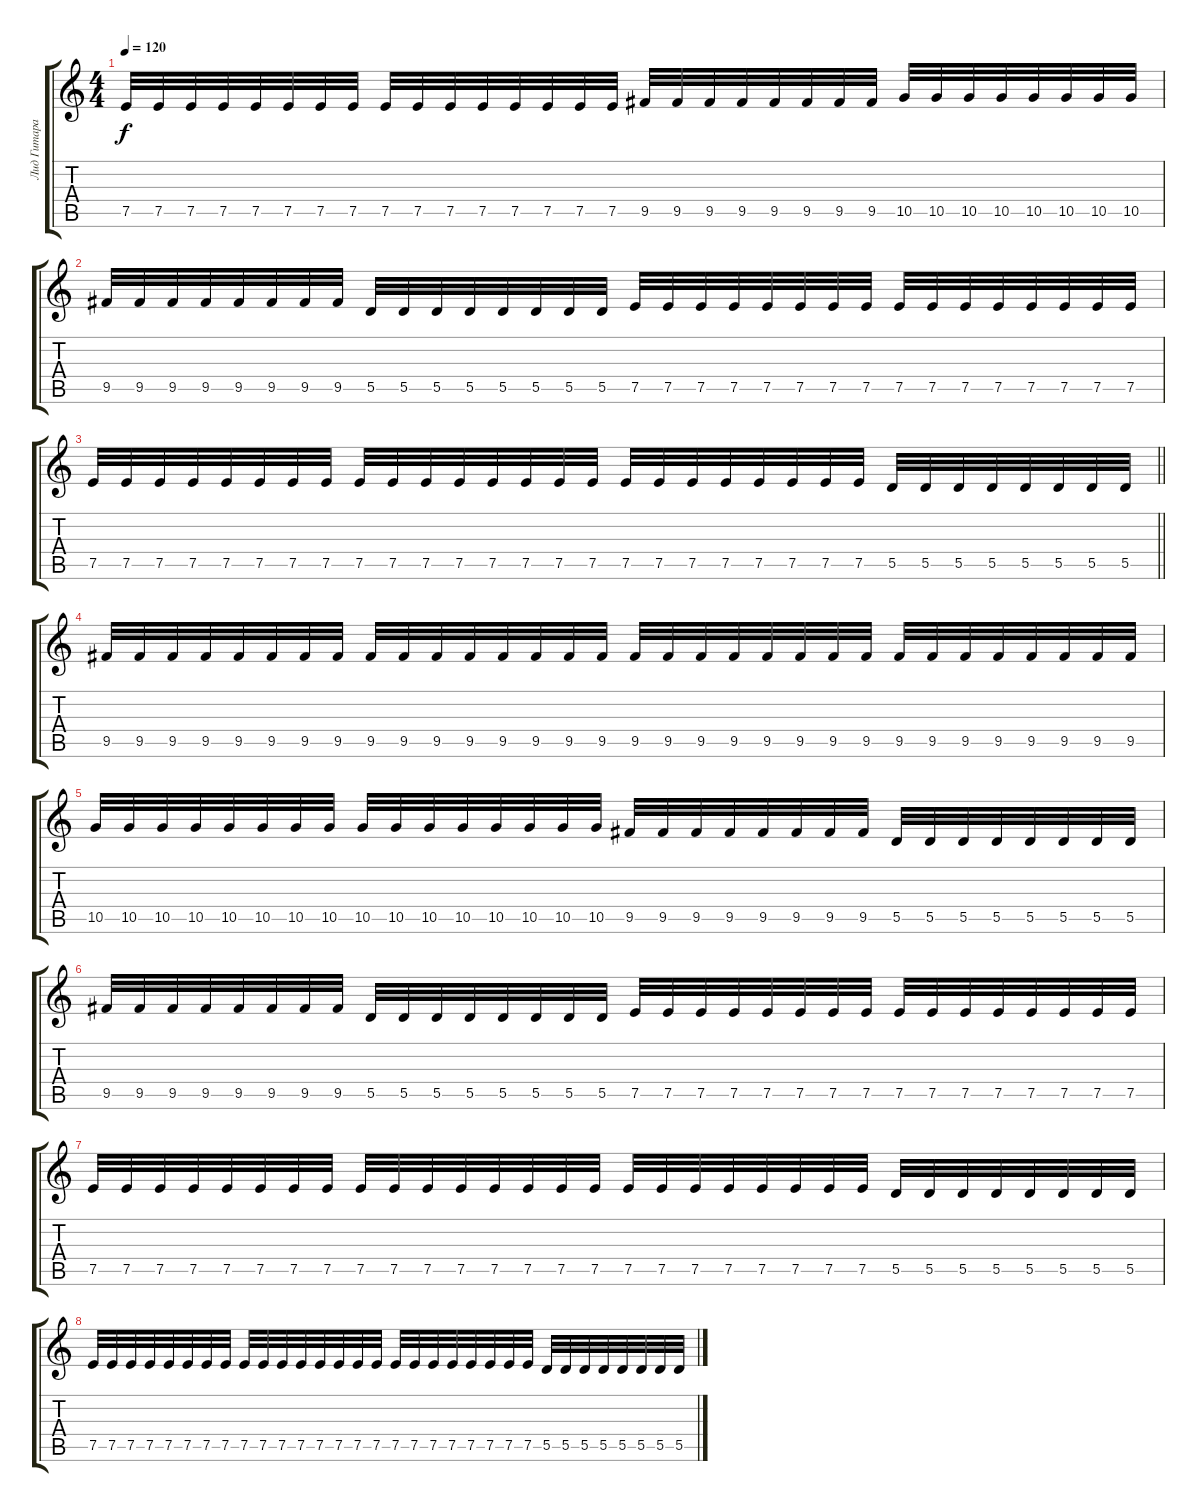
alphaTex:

\track ("Лид Гитара" "Лид Гитара") {instrument overdrivenguitar}
\staff {score tabs}
\tuning (E4 B3 G3 D3 A2 E2) {hide}
\ts (4 4)
\tempo 120
\clef g2
\ks c
7.5.32{dy f} 7.5.32 7.5.32 7.5.32 7.5.32 7.5.32 7.5.32 7.5.32 7.5.32 7.5.32 7.5.32 7.5.32 7.5.32 7.5.32 7.5.32 7.5.32 9.5.32 9.5.32 9.5.32 9.5.32 9.5.32 9.5.32 9.5.32 9.5.32 10.5.32 10.5.32 10.5.32 10.5.32 10.5.32 10.5.32 10.5.32 10.5.32 |
9.5.32 9.5.32 9.5.32 9.5.32 9.5.32 9.5.32 9.5.32 9.5.32 5.5.32 5.5.32 5.5.32 5.5.32 5.5.32 5.5.32 5.5.32 5.5.32 7.5.32 7.5.32 7.5.32 7.5.32 7.5.32 7.5.32 7.5.32 7.5.32 7.5.32 7.5.32 7.5.32 7.5.32 7.5.32 7.5.32 7.5.32 7.5.32 |
\barLineRight lightlight
7.5.32 7.5.32 7.5.32 7.5.32 7.5.32 7.5.32 7.5.32 7.5.32 7.5.32 7.5.32 7.5.32 7.5.32 7.5.32 7.5.32 7.5.32 7.5.32 7.5.32 7.5.32 7.5.32 7.5.32 7.5.32 7.5.32 7.5.32 7.5.32 5.5.32 5.5.32 5.5.32 5.5.32 5.5.32 5.5.32 5.5.32 5.5.32 |
\section ("" "")
9.5.32 9.5.32 9.5.32 9.5.32 9.5.32 9.5.32 9.5.32 9.5.32 9.5.32 9.5.32 9.5.32 9.5.32 9.5.32 9.5.32 9.5.32 9.5.32 9.5.32 9.5.32 9.5.32 9.5.32 9.5.32 9.5.32 9.5.32 9.5.32 9.5.32 9.5.32 9.5.32 9.5.32 9.5.32 9.5.32 9.5.32 9.5.32 |
10.5.32 10.5.32 10.5.32 10.5.32 10.5.32 10.5.32 10.5.32 10.5.32 10.5.32 10.5.32 10.5.32 10.5.32 10.5.32 10.5.32 10.5.32 10.5.32 9.5.32 9.5.32 9.5.32 9.5.32 9.5.32 9.5.32 9.5.32 9.5.32 5.5.32 5.5.32 5.5.32 5.5.32 5.5.32 5.5.32 5.5.32 5.5.32 |
9.5.32 9.5.32 9.5.32 9.5.32 9.5.32 9.5.32 9.5.32 9.5.32 5.5.32 5.5.32 5.5.32 5.5.32 5.5.32 5.5.32 5.5.32 5.5.32 7.5.32 7.5.32 7.5.32 7.5.32 7.5.32 7.5.32 7.5.32 7.5.32 7.5.32 7.5.32 7.5.32 7.5.32 7.5.32 7.5.32 7.5.32 7.5.32 |
7.5.32 7.5.32 7.5.32 7.5.32 7.5.32 7.5.32 7.5.32 7.5.32 7.5.32 7.5.32 7.5.32 7.5.32 7.5.32 7.5.32 7.5.32 7.5.32 7.5.32 7.5.32 7.5.32 7.5.32 7.5.32 7.5.32 7.5.32 7.5.32 5.5.32 5.5.32 5.5.32 5.5.32 5.5.32 5.5.32 5.5.32 5.5.32 |
7.5.32 7.5.32 7.5.32 7.5.32 7.5.32 7.5.32 7.5.32 7.5.32 7.5.32 7.5.32 7.5.32 7.5.32 7.5.32 7.5.32 7.5.32 7.5.32 7.5.32 7.5.32 7.5.32 7.5.32 7.5.32 7.5.32 7.5.32 7.5.32 5.5.32 5.5.32 5.5.32 5.5.32 5.5.32 5.5.32 5.5.32 5.5.32
